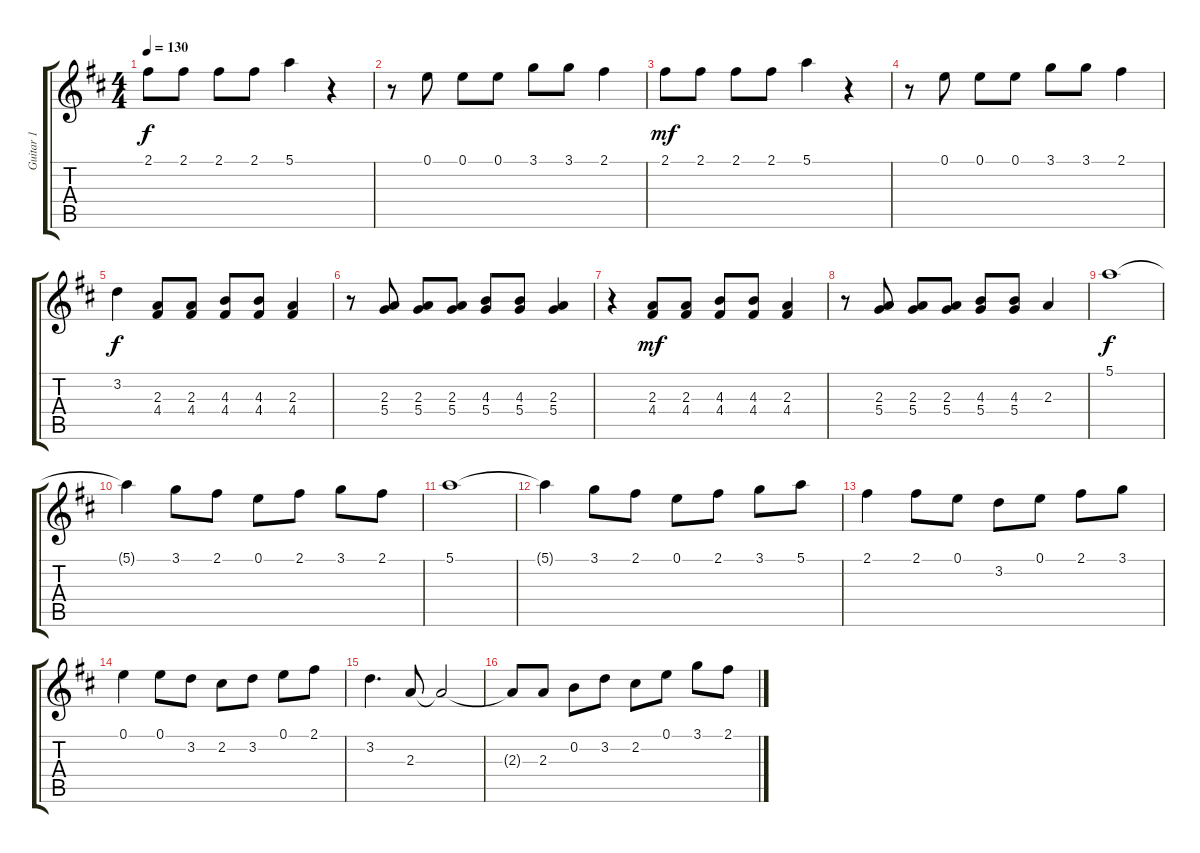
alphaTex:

\track ("Guitar 1" "Guitar 1") {instrument acousticguitarnylon}
\staff {score tabs}
\tuning (E4 B3 G3 D3 A2 E2) {hide}
\ts (4 4)
\tempo 130
\clef g2
\ks d
2.1.8{dy f instrument acousticguitarnylon} 2.1.8 2.1.8 2.1.8 5.1.4 r.4 |
r.8 0.1.8 0.1.8 0.1.8 3.1.8 3.1.8 2.1.4 |
2.1.8{dy mf} 2.1.8 2.1.8 2.1.8 5.1.4 r.4 |
r.8 0.1.8 0.1.8 0.1.8 3.1.8 3.1.8 2.1.4 |
3.2.4{dy f} (2.3 4.4).8 (2.3 4.4).8 (4.3 4.4).8 (4.3 4.4).8 (2.3 4.4).4 |
r.8 (2.3 5.4).8 (2.3 5.4).8 (2.3 5.4).8 (4.3 5.4).8 (4.3 5.4).8 (2.3 5.4).4 |
r.4 (2.3 4.4).8{dy mf} (2.3 4.4).8 (4.3 4.4).8 (4.3 4.4).8 (2.3 4.4).4 |
r.8 (2.3 5.4).8 (2.3 5.4).8 (2.3 5.4).8 (4.3 5.4).8 (4.3 5.4).8 2.3.4 |
5.1.1{dy f} |
5.1{t}.4 3.1.8 2.1.8 0.1.8 2.1.8 3.1.8 2.1.8 |
5.1.1 |
5.1{t}.4 3.1.8 2.1.8 0.1.8 2.1.8 3.1.8 5.1.8 |
2.1.4 2.1.8 0.1.8 3.2.8 0.1.8 2.1.8 3.1.8 |
0.1.4 0.1.8 3.2.8 2.2.8 3.2.8 0.1.8 2.1.8 |
3.2.4{d} 2.3.8 2.3{t}.2 |
2.3{t}.8 2.3.8 0.2.8 3.2.8 2.2.8 0.1.8 3.1.8 2.1.8
